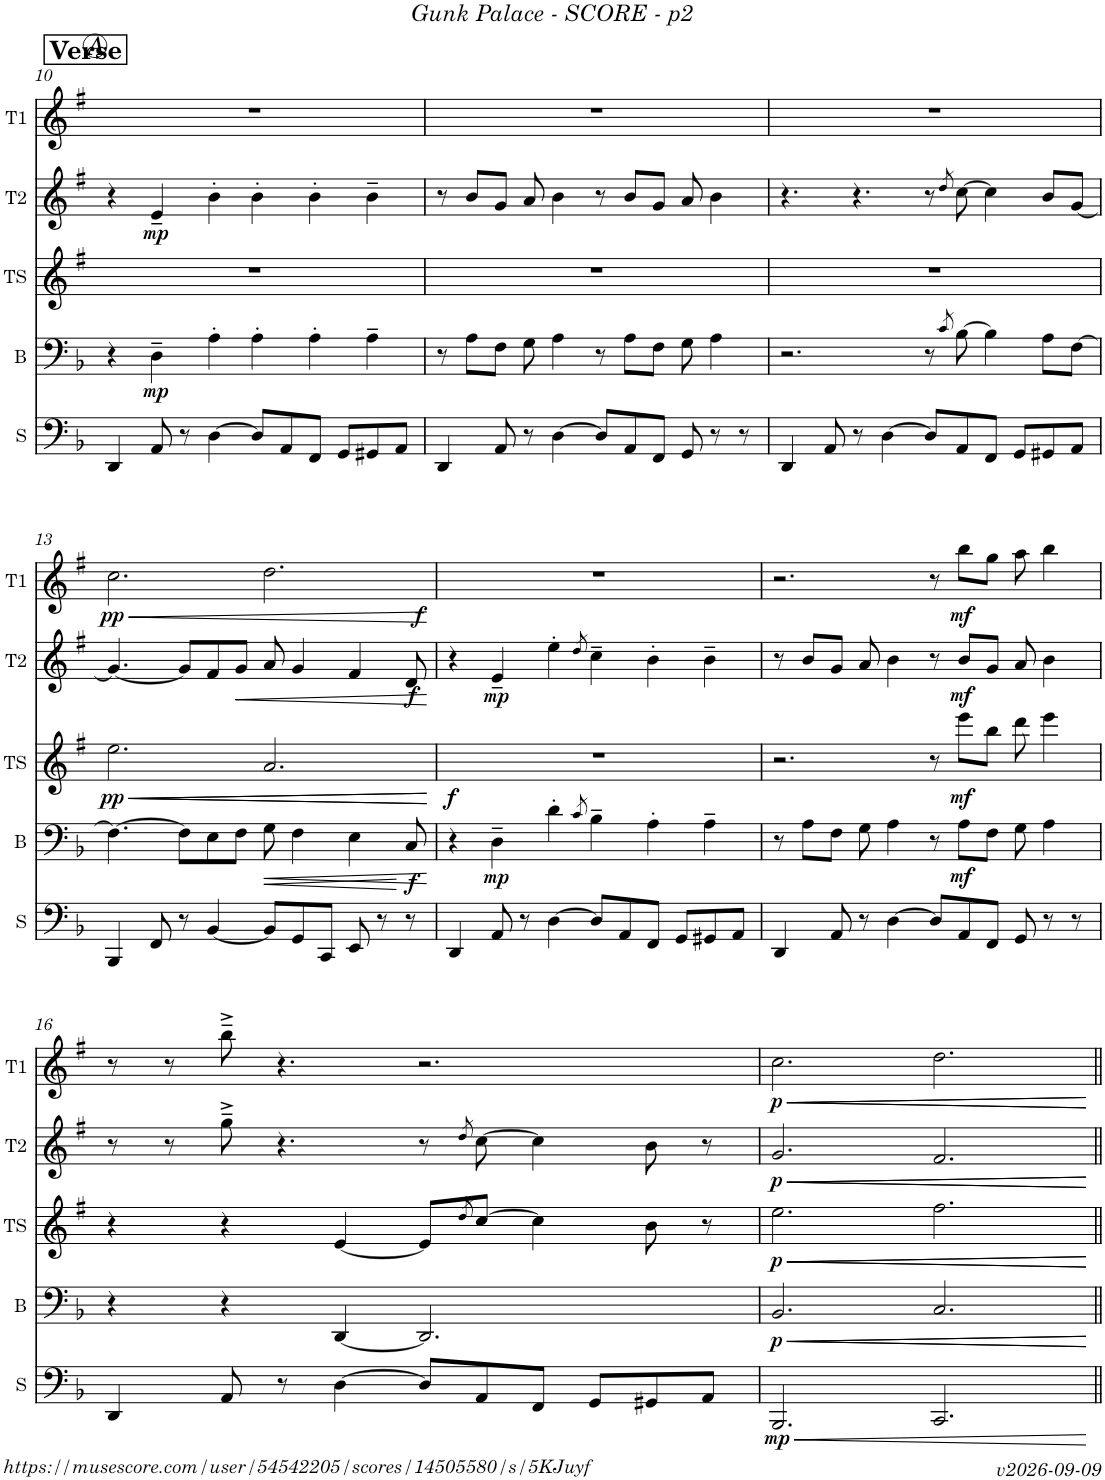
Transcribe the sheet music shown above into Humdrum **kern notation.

**kern	**dynam	**kern	**dynam	**kern	**dynam	**kern	**dynam	**kern	**dynam
*part5	*part5	*part4	*part4	*part3	*part3	*part2	*part2	*part1	*part1
*staff5	*staff5	*staff4	*staff4	*staff3	*staff3	*staff2	*staff2	*staff1	*staff1
*I"Sousa	*	*I"Trombone	*	*I"Tenor Sax	*	*I"Trumpet 2	*	*I"Trumpet 1	*
*I'S	*	*	*	*I'TS	*	*I'T2	*	*I'T1	*
!!LO:PB:g=z
*clefF4	*	*clefF4	*	*clefG2	*	*clefG2	*	*clefG2	*
*	*	*	*	*Trd8c14	*	*Trd1c2	*	*Trd1c2	*
*k[b-]	*	*k[b-]	*	*k[f#]	*	*k[f#]	*	*k[f#]	*
*M12/8	*	*M12/8	*	*M12/8	*	*M12/8	*	*M12/8	*
!!LO:REH:place=s1:a:i:enc=circle:fs=14:t=A
!!LO:REH:place=s1:a:B:fs=14:t=Verse
=10	=10	=10	=10	=10	=10	=10	=10	=10	=10
4DD/	.	4r	.	1.r	.	4r	.	1.r	.
!	!	!	!LO:DY:b	!	!	!	!LO:DY:b	!	!
8AA/	.	4D~\	mp	.	.	4e~/	mp	.	.
8r	.	.	.	.	.	.	.	.	.
[4D\	.	4A'\	.	.	.	4b'\	.	.	.
8D/L]	.	4A'\	.	.	.	4b'\	.	.	.
8AA/	.	.	.	.	.	.	.	.	.
8FF/J	.	4A'\	.	.	.	4b'\	.	.	.
8GG/L	.	.	.	.	.	.	.	.	.
8GG#X/	.	4A~\	.	.	.	4b~\	.	.	.
8AA/J	.	.	.	.	.	.	.	.	.
=11	=11	=11	=11	=11	=11	=11	=11	=11	=11
4DD/	.	8r	.	1.r	.	8r	.	1.r	.
.	.	8A\L	.	.	.	8b/L	.	.	.
8AA/	.	8F\J	.	.	.	8g/J	.	.	.
8r	.	8G\	.	.	.	8a/	.	.	.
[4D\	.	4A\	.	.	.	4b\	.	.	.
8D/L]	.	8r	.	.	.	8r	.	.	.
8AA/	.	8A\L	.	.	.	8b/L	.	.	.
8FF/J	.	8F\J	.	.	.	8g/J	.	.	.
8GG/	.	8G\	.	.	.	8a/	.	.	.
8r	.	4A\	.	.	.	4b\	.	.	.
8r	.	.	.	.	.	.	.	.	.
=12	=12	=12	=12	=12	=12	=12	=12	=12	=12
4DD/	.	2.r	.	1.r	.	4.r	.	1.r	.
8AA/	.	.	.	.	.	.	.	.	.
8r	.	.	.	.	.	4.r	.	.	.
[4D\	.	.	.	.	.	.	.	.	.
8D/L]	.	8r	.	.	.	8r	.	.	.
.	.	8qc/	.	.	.	8qdd/	.	.	.
8AA/	.	[8B-\	.	.	.	[8cc\	.	.	.
8FF/J	.	4B-\]	.	.	.	4cc\]	.	.	.
8GG/L	.	.	.	.	.	.	.	.	.
8GG#X/	.	8A\L	.	.	.	8b/L	.	.	.
8AA/J	.	[8F\J	.	.	.	[8g/J	.	.	.
!!LO:LB:g=z
=13	=13	=13	=13	=13	=13	=13	=13	=13	=13
!	!	!	!	!	!LO:HP:b	!	!	!	!LO:HP:b
!	!	!	!	!	!LO:DY:n=1:b	!	!	!	!LO:DY:n=1:b
4BBB-/	.	4.F\_	.	2.ee\	< pp	4.g/_	.	2.cc\	< pp
8FF/	.	.	.	.	.	.	.	.	.
8r	.	8F\L]	.	.	.	8g/L]	.	.	.
[4BB-/	.	8E\	.	.	.	8f#/	.	.	.
!	!	!	!	!	!	!	!LO:HP:b	!	!
.	.	8F\J	.	.	.	8g/J	<	.	.
!	!	!	!LO:HP:b	!	!LO:HP:b	!	!	!	!LO:DY:n=2:b
8BB-/L]	.	8G\	<	2.a/	<	8a/	.	2.dd\	f
!	!	!	!LO:HP:b	!	!	!	!	!	!
8GG/	.	4F\	<	.	.	4g/	.	.	.
8CC/J	.	.	.	.	.	.	.	.	.
8EE/	.	4E\	.	.	.	4f#/	.	.	.
8r	.	.	.	.	.	.	.	.	.
!	!	!	!LO:DY:n=1:b	!	!	!	!LO:DY:b	!	!
8r	.	8C/	[ f	.	.	8d/	f	.	.
.	.	.	[	.	[ [	.	[	.	[
=14	=14	=14	=14	=14	=14	=14	=14	=14	=14
!	!	!	!	!	!LO:DY:b	!	!	!	!
4DD/	.	4r	.	1.r	f	4r	.	1.r	.
!	!	!	!LO:DY:b	!	!	!	!LO:DY:b	!	!
8AA/	.	4D~\	mp	.	.	4e~/	mp	.	.
8r	.	.	.	.	.	.	.	.	.
[4D\	.	4d'\	.	.	.	4ee'\	.	.	.
.	.	8qc/	.	.	.	8qdd/	.	.	.
8D/L]	.	4B-~\	.	.	.	4cc~\	.	.	.
8AA/	.	.	.	.	.	.	.	.	.
8FF/J	.	4A'\	.	.	.	4b'\	.	.	.
8GG/L	.	.	.	.	.	.	.	.	.
8GG#X/	.	4A~\	.	.	.	4b~\	.	.	.
8AA/J	.	.	.	.	.	.	.	.	.
=15	=15	=15	=15	=15	=15	=15	=15	=15	=15
4DD/	.	8r	.	2.r	.	8r	.	2.r	.
.	.	8A\L	.	.	.	8b/L	.	.	.
8AA/	.	8F\J	.	.	.	8g/J	.	.	.
8r	.	8G\	.	.	.	8a/	.	.	.
[4D\	.	4A\	.	.	.	4b\	.	.	.
8D/L]	.	8r	.	8r	.	8r	.	8r	.
!	!	!	!LO:DY:b	!	!LO:DY:b	!	!LO:DY:b	!	!LO:DY:b
8AA/	.	8A\L	mf	8eee\L	mf	8b/L	mf	8bb\L	mf
8FF/J	.	8F\J	.	8bb\J	.	8g/J	.	8gg\J	.
8GG/	.	8G\	.	8ddd\	.	8a/	.	8aa\	.
8r	.	4A\	.	4eee\	.	4b\	.	4bb\	.
8r	.	.	.	.	.	.	.	.	.
!!LO:LB:g=z
=16	=16	=16	=16	=16	=16	=16	=16	=16	=16
4DD/	.	4r	.	4r	.	8r	.	8r	.
.	.	.	.	.	.	8r	.	8r	.
8AA/	.	4r	.	4r	.	8gg~^\	.	8bb~^\	.
8r	.	.	.	.	.	4.r	.	4.r	.
[4D\	.	[4DD/	.	[4e/	.	.	.	.	.
8D/L]	.	2.DD/]	.	8e/L]	.	8r	.	2.r	.
.	.	.	.	8qdd/	.	8qdd/	.	.	.
8AA/	.	.	.	[8cc/J	.	[8cc\	.	.	.
8FF/J	.	.	.	4cc\]	.	4cc\]	.	.	.
8GG/L	.	.	.	.	.	.	.	.	.
8GG#X/	.	.	.	8b\	.	8b\	.	.	.
8AA/J	.	.	.	8r	.	8r	.	.	.
=17	=17	=17	=17	=17	=17	=17	=17	=17	=17
!	!LO:HP:b	!	!LO:HP:b	!	!LO:HP:b	!	!LO:HP:b	!	!LO:HP:b
!	!LO:DY:n=1:b	!	!LO:DY:n=1:b	!	!LO:DY:n=1:b	!	!LO:DY:n=1:b	!	!LO:DY:n=1:b
2.BBB-/	< mp	2.BB-/	< p	2.ee\	< p	2.g/	< p	2.cc\	< p
!	!	!	!LO:HP:b	!	!LO:HP:b	!	!LO:HP:b	!	!LO:HP:b
2.CC/	.	2.C/	<	2.ff#\	<	2.f#/	<	2.dd\	<
.	[	.	[ [	.	[ [	.	[ [	.	[ [
=||	=||	=||	=||	=||	=||	=||	=||	=||	=||
*-	*-	*-	*-	*-	*-	*-	*-	*-	*-
